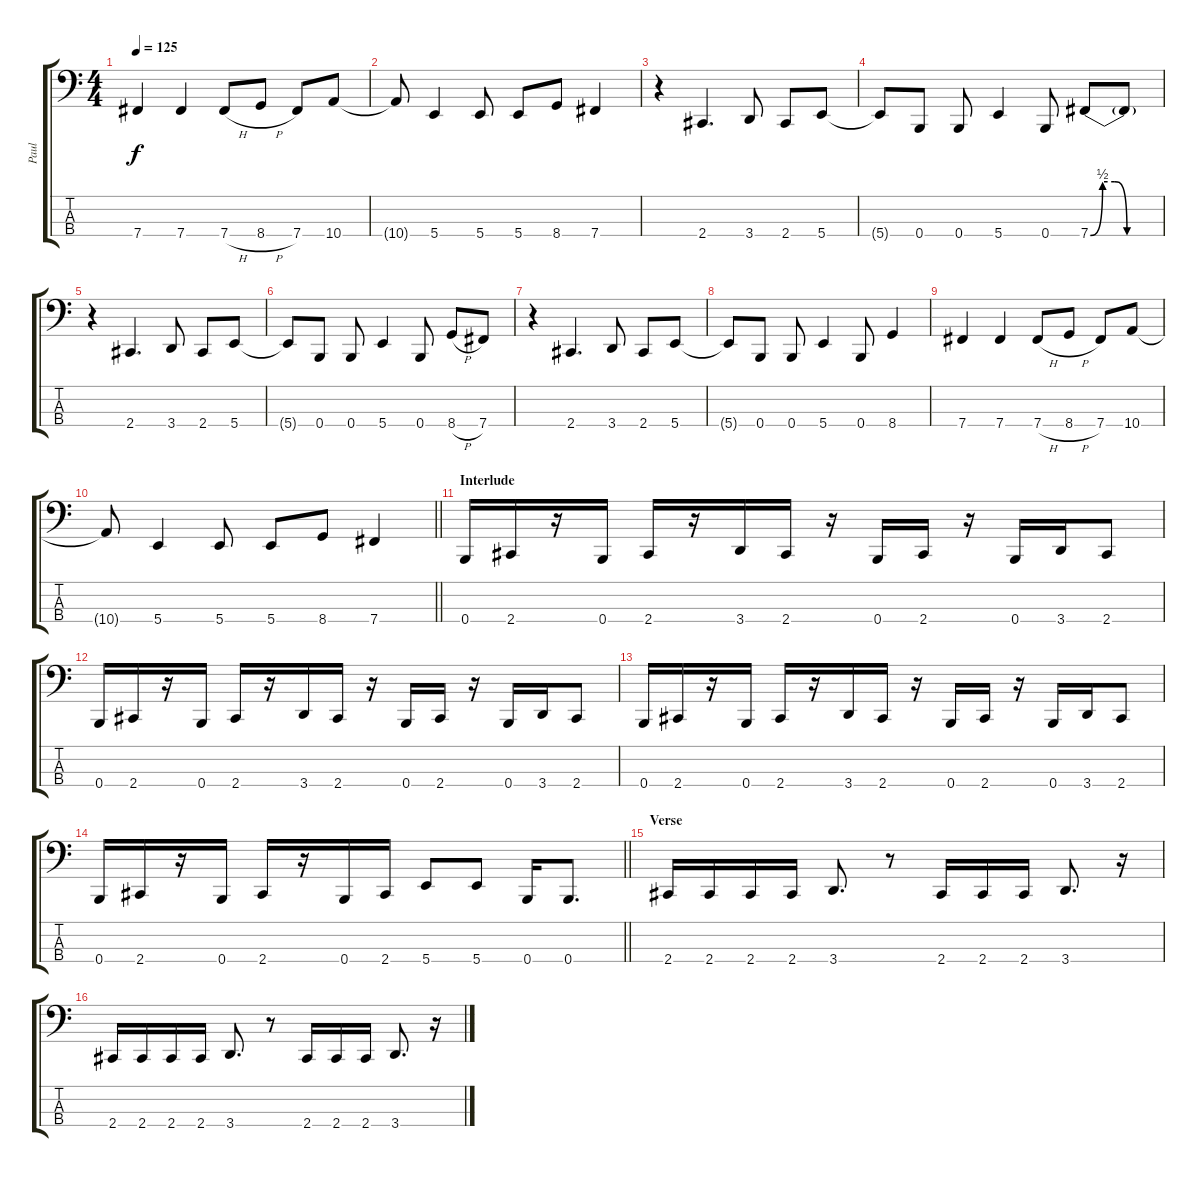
\track ("Paul" "Paul") {instrument electricbasspick}
\staff {score tabs}
\tuning (E2 B1 Gb1 B0) {hide}
\ts (4 4)
\tempo 125
\clef f4
\ks c
7.4.4{dy f} 7.4.4 7.4{h}.8 8.4{h}.8 7.4.8 10.4.8 |
10.4{t}.8 5.4.4 5.4.8 5.4.8 8.4.8 7.4.4 |
r.4 2.4.4{d} 3.4.8 2.4.8 5.4.8 |
5.4{t}.8 0.4.8 0.4.8 5.4.4 0.4.8 7.4{be (custom 0 0 10 2 20 2 30 0 60 0)}.8 7.4{t}.8 |
r.4 2.4.4{d} 3.4.8 2.4.8 5.4.8 |
5.4{t}.8 0.4.8 0.4.8 5.4.4 0.4.8 8.4{h}.8 7.4.8 |
r.4 2.4.4{d} 3.4.8 2.4.8 5.4.8 |
5.4{t}.8 0.4.8 0.4.8 5.4.4 0.4.8 8.4.4 |
7.4.4 7.4.4 7.4{h}.8 8.4{h}.8 7.4.8 10.4.8 |
\barLineRight lightlight
10.4{t}.8 5.4.4 5.4.8 5.4.8 8.4.8 7.4.4 |
\section ("" "Interlude")
0.4.16 2.4.16 r.16 0.4.16 2.4.16 r.16 3.4.16 2.4.16 r.16 0.4.16 2.4.16 r.16 0.4.16 3.4.16 2.4.8 |
0.4.16 2.4.16 r.16 0.4.16 2.4.16 r.16 3.4.16 2.4.16 r.16 0.4.16 2.4.16 r.16 0.4.16 3.4.16 2.4.8 |
0.4.16 2.4.16 r.16 0.4.16 2.4.16 r.16 3.4.16 2.4.16 r.16 0.4.16 2.4.16 r.16 0.4.16 3.4.16 2.4.8 |
\barLineRight lightlight
0.4.16 2.4.16 r.16 0.4.16 2.4.16 r.16 0.4.16 2.4.16 5.4.8 5.4.8 0.4.16 0.4.8{d} |
\section ("" "Verse")
2.4.16 2.4.16 2.4.16 2.4.16 3.4.8{d} r.8 2.4.16 2.4.16 2.4.16 3.4.8{d} r.16 |
2.4.16 2.4.16 2.4.16 2.4.16 3.4.8{d} r.8 2.4.16 2.4.16 2.4.16 3.4.8{d} r.16
